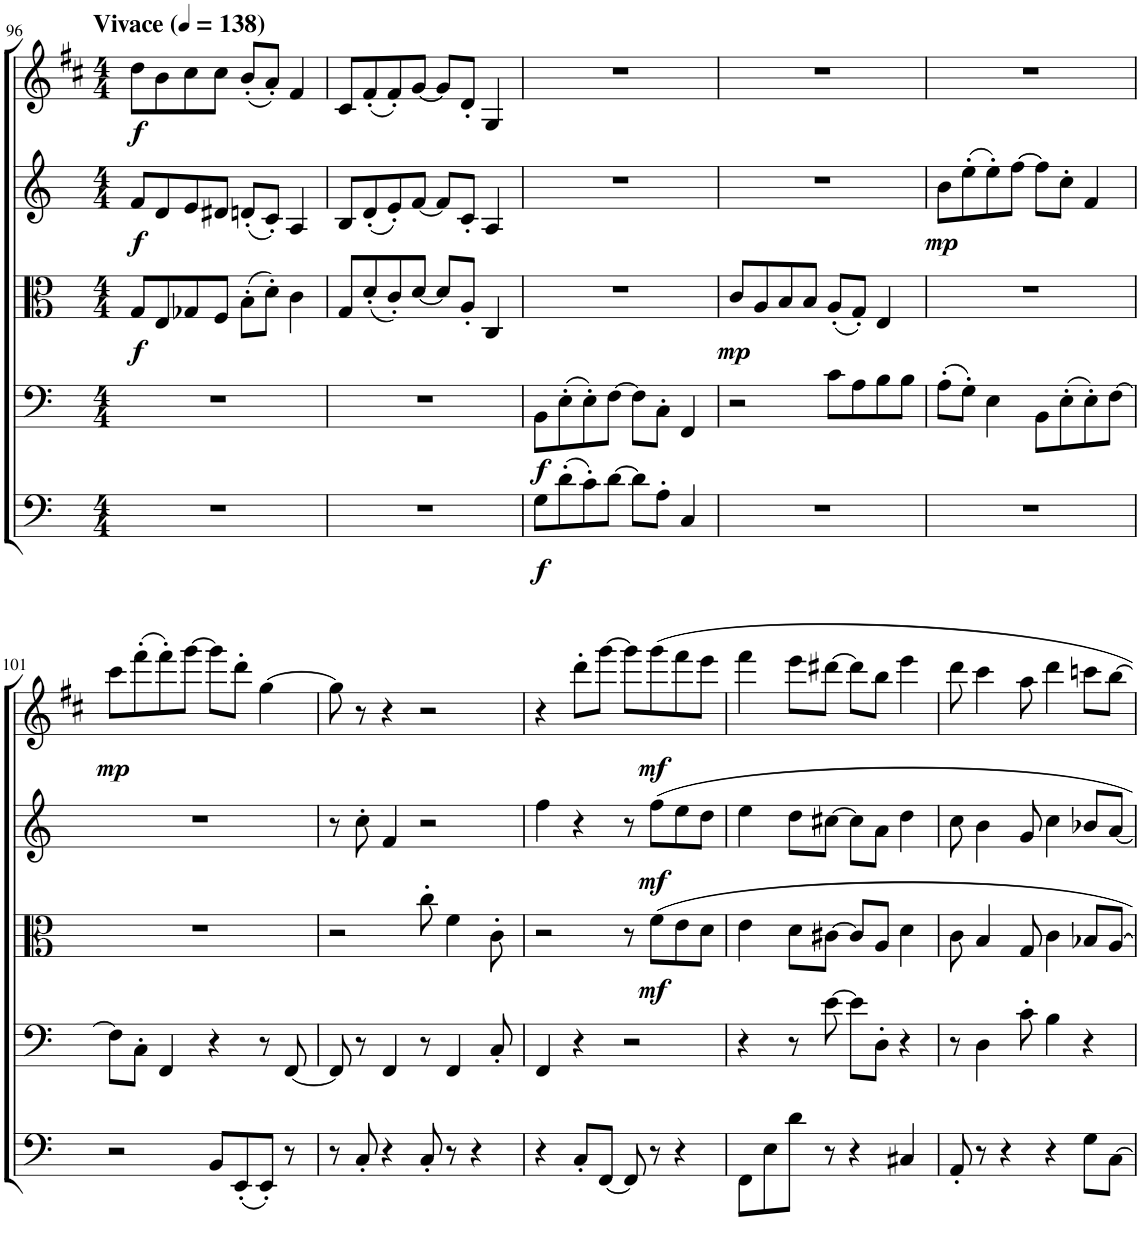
**kern	**dynam	**kern	**dynam	**kern	**dynam	**kern	**dynam	**kern	**dynam
*part5	*part5	*part4	*part4	*part3	*part3	*part2	*part2	*part1	*part1
*staff5	*staff5	*staff4	*staff4	*staff3	*staff3	*staff2	*staff2	*staff1	*staff1
*I"Double Bass	*	*I"Violoncello	*	*I"Viola	*	*I"Violin	*	*I"Clarinet	*
*	*	*I'Vc	*	*I'Vla	*	*I'Vln	*	*I'Cl	*
!!LO:PB:g=z
*clefF4	*	*clefF4	*	*clefC3	*	*clefG2	*	*clefG2	*
*Trd7c12	*	*	*	*	*	*	*	*Trd1c2	*
*k[]	*	*k[]	*	*k[]	*	*k[]	*	*k[f#c#]	*
*M4/4	*	*M4/4	*	*M4/4	*	*M4/4	*	*M4/4	*
*MM138	*	*MM138	*	*MM138	*	*MM138	*	*MM138	*
=96	=96	=96	=96	=96	=96	=96	=96	=96	=96
!	!	!	!	!	!	!	!	!LO:TX:a:B:t=Vivace	!
!	!	!	!	!	!LO:DY:b	!	!LO:DY:b	!	!LO:DY:b
1r	.	1r	.	8G/L	f	8f/L	f	8dd\L	f
.	.	.	.	8E/	.	8d/	.	8b\	.
.	.	.	.	8G-X/	.	8e/	.	8cc#\	.
.	.	.	.	8F/J	.	8d#X/J	.	8cc#\J	.
.	.	.	.	(8B'\L	.	(8dn'/L	.	(8b'/L	.
.	.	.	.	8d'\J)	.	8c'/J)	.	8a'/J)	.
.	.	.	.	4c\	.	4A/	.	4f#/	.
=97	=97	=97	=97	=97	=97	=97	=97	=97	=97
1r	.	1r	.	8G/L	.	8B/L	.	8c#/L	.
.	.	.	.	(8d'/	.	(8d'/	.	(8f#'/	.
.	.	.	.	8c'/)	.	8e'/)	.	8f#'/)	.
.	.	.	.	[8d/J	.	[8f/J	.	[8g/J	.
.	.	.	.	8d/L]	.	8f/L]	.	8g/L]	.
.	.	.	.	8A'/J	.	8c'/J	.	8d'/J	.
.	.	.	.	4C/	.	4A/	.	4G/	.
=98	=98	=98	=98	=98	=98	=98	=98	=98	=98
!	!LO:DY:b	!	!LO:DY:b	!	!	!	!	!	!
8G\L	f	8BB\L	f	1r	.	1r	.	1r	.
(8d'\	.	(8E'\	.	.	.	.	.	.	.
8c'\)	.	8E'\)	.	.	.	.	.	.	.
[8d\J	.	[8F\J	.	.	.	.	.	.	.
8d\L]	.	8F\L]	.	.	.	.	.	.	.
8A'\J	.	8C'\J	.	.	.	.	.	.	.
4C/	.	4FF/	.	.	.	.	.	.	.
=99	=99	=99	=99	=99	=99	=99	=99	=99	=99
!	!	!	!	!	!LO:DY:b	!	!	!	!
1r	.	2r	.	8c/L	mp	1r	.	1r	.
.	.	.	.	8A/	.	.	.	.	.
.	.	.	.	8B/	.	.	.	.	.
.	.	.	.	8B/J	.	.	.	.	.
.	.	8c\L	.	(8A'/L	.	.	.	.	.
.	.	8A\	.	8G'/J)	.	.	.	.	.
.	.	8B\	.	4E/	.	.	.	.	.
.	.	8B\J	.	.	.	.	.	.	.
=100	=100	=100	=100	=100	=100	=100	=100	=100	=100
!	!	!	!	!	!	!	!LO:DY:b	!	!
1r	.	(8A'\L	.	1r	.	8b\L	mp	1r	.
.	.	8G'\J)	.	.	.	(8ee'\	.	.	.
.	.	4E\	.	.	.	8ee'\)	.	.	.
.	.	.	.	.	.	[8ff\J	.	.	.
.	.	8BB\L	.	.	.	8ff\L]	.	.	.
.	.	(8E'\	.	.	.	8cc'\J	.	.	.
.	.	8E'\)	.	.	.	4f/	.	.	.
.	.	[8F\J	.	.	.	.	.	.	.
!!LO:LB:g=z
=101	=101	=101	=101	=101	=101	=101	=101	=101	=101
!	!	!	!	!	!	!	!	!	!LO:DY:b
2r	.	8F\L]	.	1r	.	1r	.	8ccc#\L	mp
.	.	8C'\J	.	.	.	.	.	(8fff#'\	.
.	.	4FF/	.	.	.	.	.	8fff#'\)	.
.	.	.	.	.	.	.	.	[8ggg\J	.
8BB/L	.	4r	.	.	.	.	.	8ggg\L]	.
(8EE'/	.	.	.	.	.	.	.	8ddd'\J	.
8EE'/J)	.	8r	.	.	.	.	.	[4gg\	.
8r	.	[8FF/	.	.	.	.	.	.	.
=102	=102	=102	=102	=102	=102	=102	=102	=102	=102
8r	.	8FF/]	.	2r	.	8r	.	8gg\]	.
8C'/	.	8r	.	.	.	8cc'\	.	8r	.
4r	.	4FF/	.	.	.	4f/	.	4r	.
8C'/	.	8r	.	8cc'\	.	2r	.	2r	.
8r	.	4FF/	.	4f\	.	.	.	.	.
4r	.	.	.	.	.	.	.	.	.
.	.	8C'/	.	8c'\	.	.	.	.	.
=103	=103	=103	=103	=103	=103	=103	=103	=103	=103
4r	.	4FF/	.	2r	.	4ff\	.	4r	.
8C'/L	.	4r	.	.	.	4r	.	8ddd'\L	.
[8FF/J	.	.	.	.	.	.	.	[8ggg\J	.
8FF/]	.	2r	.	8r	.	8r	.	8ggg\L]	.
!	!	!	!	!	!LO:DY:b	!	!LO:DY:b	!	!LO:DY:b
8r	.	.	.	8f\L	mf	8ff\L	mf	8ggg\	mf
4r	.	.	.	8e\	.	8ee\	.	8fff#\	.
.	.	.	.	8d\J	.	8dd\J	.	8eee\J	.
=104	=104	=104	=104	=104	=104	=104	=104	=104	=104
8FF\L	.	4r	.	4e\	.	4ee\	.	4fff#\	.
8E\	.	.	.	.	.	.	.	.	.
8d\J	.	8r	.	8d\L	.	8dd\L	.	8eee\L	.
8r	.	[8e\	.	[8c#X\J	.	[8cc#X\J	.	[8ddd#X\J	.
4r	.	8e\L]	.	8c#/L]	.	8cc#\L]	.	8ddd#\L]	.
.	.	8D'\J	.	8A/J	.	8a\J	.	8bb\J	.
4C#X/	.	4r	.	4d\	.	4dd\	.	4eee\	.
=105	=105	=105	=105	=105	=105	=105	=105	=105	=105
8AA'/	.	8r	.	8c\	.	8cc\	.	8ddd\	.
8r	.	4D\	.	4B/	.	4b\	.	4ccc#\	.
4r	.	.	.	.	.	.	.	.	.
.	.	8c'\	.	8G/	.	8g/	.	8aa\	.
4r	.	4B\	.	4c\	.	4cc\	.	4ddd\	.
8G\L	.	4r	.	8B-X/L	.	8b-X/L	.	8cccn\L	.
[8C\J	.	.	.	[8A/J	.	[8a/J	.	[8bb\J	.
=	=	=	=	=	=	=	=	=	=
*-	*-	*-	*-	*-	*-	*-	*-	*-	*-
